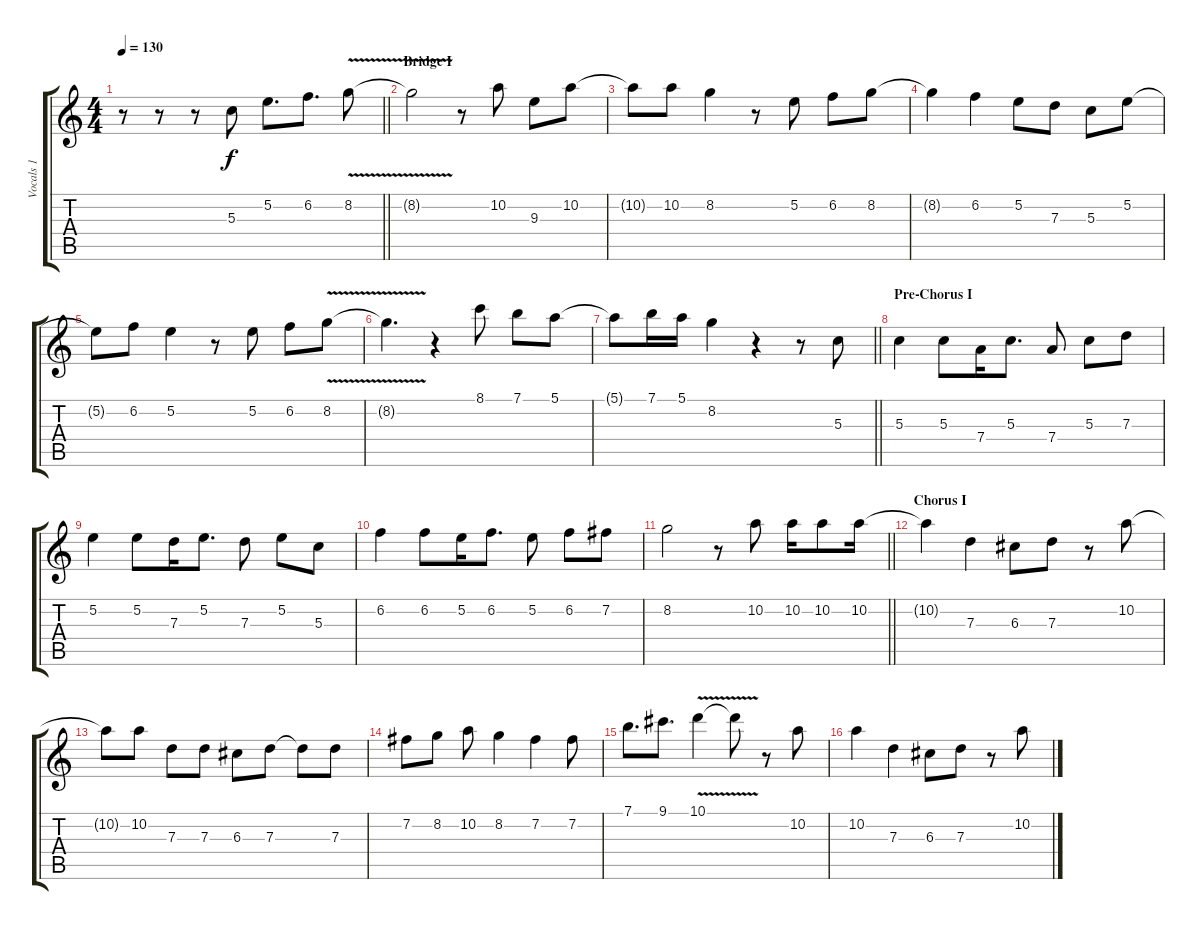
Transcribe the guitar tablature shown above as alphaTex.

\track ("Vocals 1" "Vocals 1") {instrument distortionguitar}
\staff {score tabs}
\tuning (E4 B3 G3 D3 A2 E2) {hide}
\ts (4 4)
\tempo 130
\clef g2
\barLineRight lightlight
\ks c
r.8{dy f} r.8 r.8 5.3.8 5.2.8{d} 6.2.8{d} 8.2{v}.8 |
\section ("" "Bridge I")
8.2{t}.2 r.8 10.2.8 9.3.8 10.2.8 |
10.2{t}.8 10.2.8 8.2.4 r.8 5.2.8 6.2.8 8.2.8 |
8.2{t}.4 6.2.4 5.2.8 7.3.8 5.3.8 5.2.8 |
5.2{t}.8 6.2.8 5.2.4 r.8 5.2.8 6.2.8 8.2{v}.8 |
8.2{t}.4{d} r.4 8.1.8 7.1.8 5.1.8 |
\barLineRight lightlight
5.1{t}.8 7.1.16 5.1.16 8.2.4 r.4 r.8 5.3.8 |
\section ("" "Pre-Chorus I")
5.3.4 5.3.8 7.4.16 5.3.8{d} 7.4.8 5.3.8 7.3.8 |
5.2.4 5.2.8 7.3.16 5.2.8{d} 7.3.8 5.2.8 5.3.8 |
6.2.4 6.2.8 5.2.16 6.2.8{d} 5.2.8 6.2.8 7.2.8 |
\barLineRight lightlight
8.2.2 r.8 10.2.8 10.2.16 10.2.8 10.2.16 |
\section ("" "Chorus I")
10.2{t}.4 7.3.4 6.3.8 7.3.8 r.8 10.2.8 |
10.2{t}.8 10.2.8 7.3.8 7.3.8 6.3.8 7.3.8 7.3{t}.8 7.3.8 |
7.2.8 8.2.8 10.2.8 8.2.4 7.2.4 7.2.8 |
7.1.8{d} 9.1.8{d} 10.1{v}.4 10.1{t}.8 r.8 10.2.8 |
10.2.4 7.3.4 6.3.8 7.3.8 r.8 10.2.8
